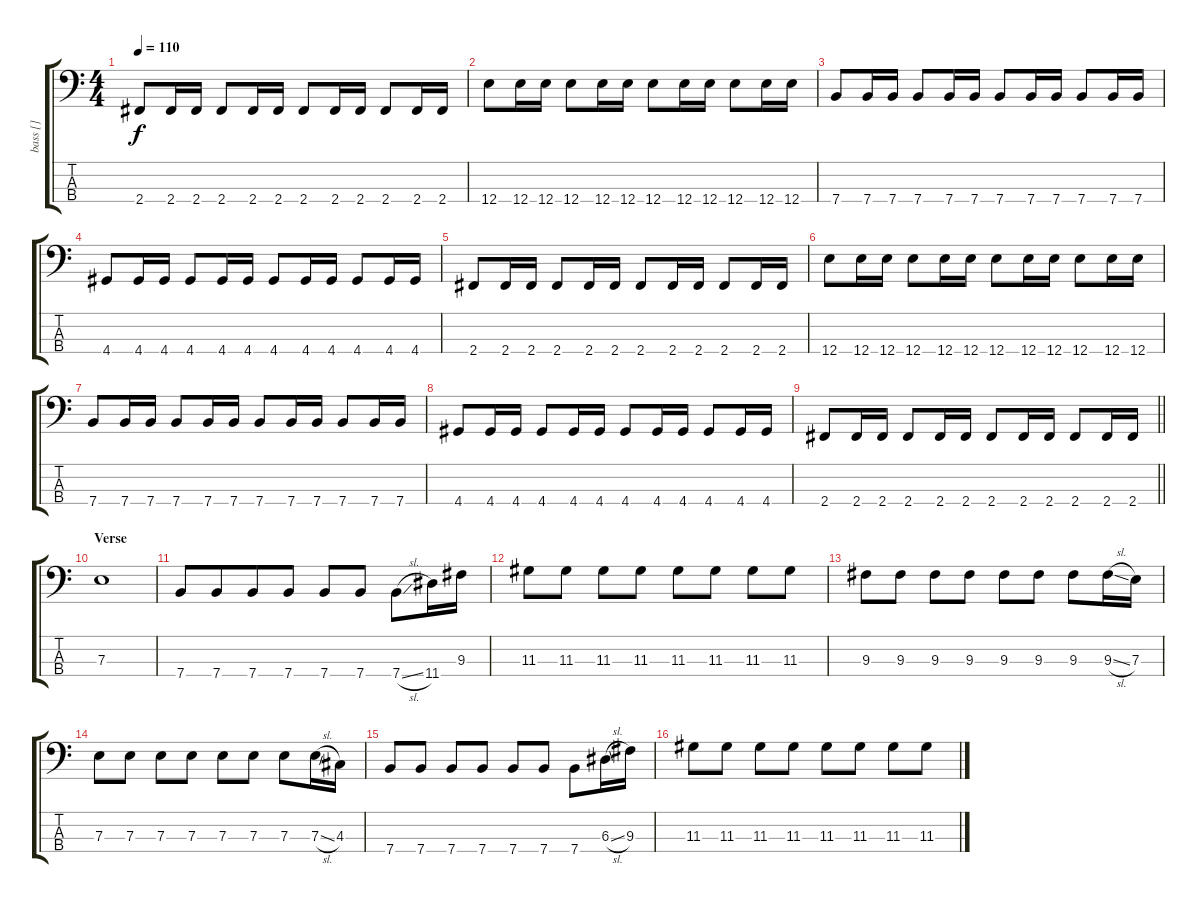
\track ("bass []" "bass []") {instrument electricbassfinger}
\staff {score tabs}
\tuning (G2 D2 A1 E1) {hide}
\ts (4 4)
\tempo 110
\clef f4
\ks c
2.4.8{dy f} 2.4.16 2.4.16 2.4.8 2.4.16 2.4.16 2.4.8 2.4.16 2.4.16 2.4.8 2.4.16 2.4.16 |
12.4.8 12.4.16 12.4.16 12.4.8 12.4.16 12.4.16 12.4.8 12.4.16 12.4.16 12.4.8 12.4.16 12.4.16 |
7.4.8 7.4.16 7.4.16 7.4.8 7.4.16 7.4.16 7.4.8 7.4.16 7.4.16 7.4.8 7.4.16 7.4.16 |
4.4.8 4.4.16 4.4.16 4.4.8 4.4.16 4.4.16 4.4.8 4.4.16 4.4.16 4.4.8 4.4.16 4.4.16 |
2.4.8 2.4.16 2.4.16 2.4.8 2.4.16 2.4.16 2.4.8 2.4.16 2.4.16 2.4.8 2.4.16 2.4.16 |
12.4.8 12.4.16 12.4.16 12.4.8 12.4.16 12.4.16 12.4.8 12.4.16 12.4.16 12.4.8 12.4.16 12.4.16 |
7.4.8 7.4.16 7.4.16 7.4.8 7.4.16 7.4.16 7.4.8 7.4.16 7.4.16 7.4.8 7.4.16 7.4.16 |
4.4.8 4.4.16 4.4.16 4.4.8 4.4.16 4.4.16 4.4.8 4.4.16 4.4.16 4.4.8 4.4.16 4.4.16 |
\barLineRight lightlight
2.4.8 2.4.16 2.4.16 2.4.8 2.4.16 2.4.16 2.4.8 2.4.16 2.4.16 2.4.8 2.4.16 2.4.16 |
\section ("" "Verse")
7.3.1 |
7.4.8 7.4.8{beam merge} 7.4.8 7.4.8 7.4.8 7.4.8 7.4{sl}.8 11.4.16 9.3.16 |
11.3.8 11.3.8{beam split} 11.3.8 11.3.8{beam split} 11.3.8 11.3.8 11.3.8 11.3.8 |
9.3.8 9.3.8 9.3.8 9.3.8 9.3.8 9.3.8 9.3.8 9.3{sl}.16 7.3.16 |
7.3.8 7.3.8 7.3.8 7.3.8 7.3.8 7.3.8 7.3.8 7.3{sl}.16 4.3.16 |
7.4.8 7.4.8 7.4.8 7.4.8 7.4.8 7.4.8 7.4.8 6.3{sl}.16 9.3.16 |
11.3.8 11.3.8 11.3.8 11.3.8 11.3.8 11.3.8 11.3.8 11.3.8
